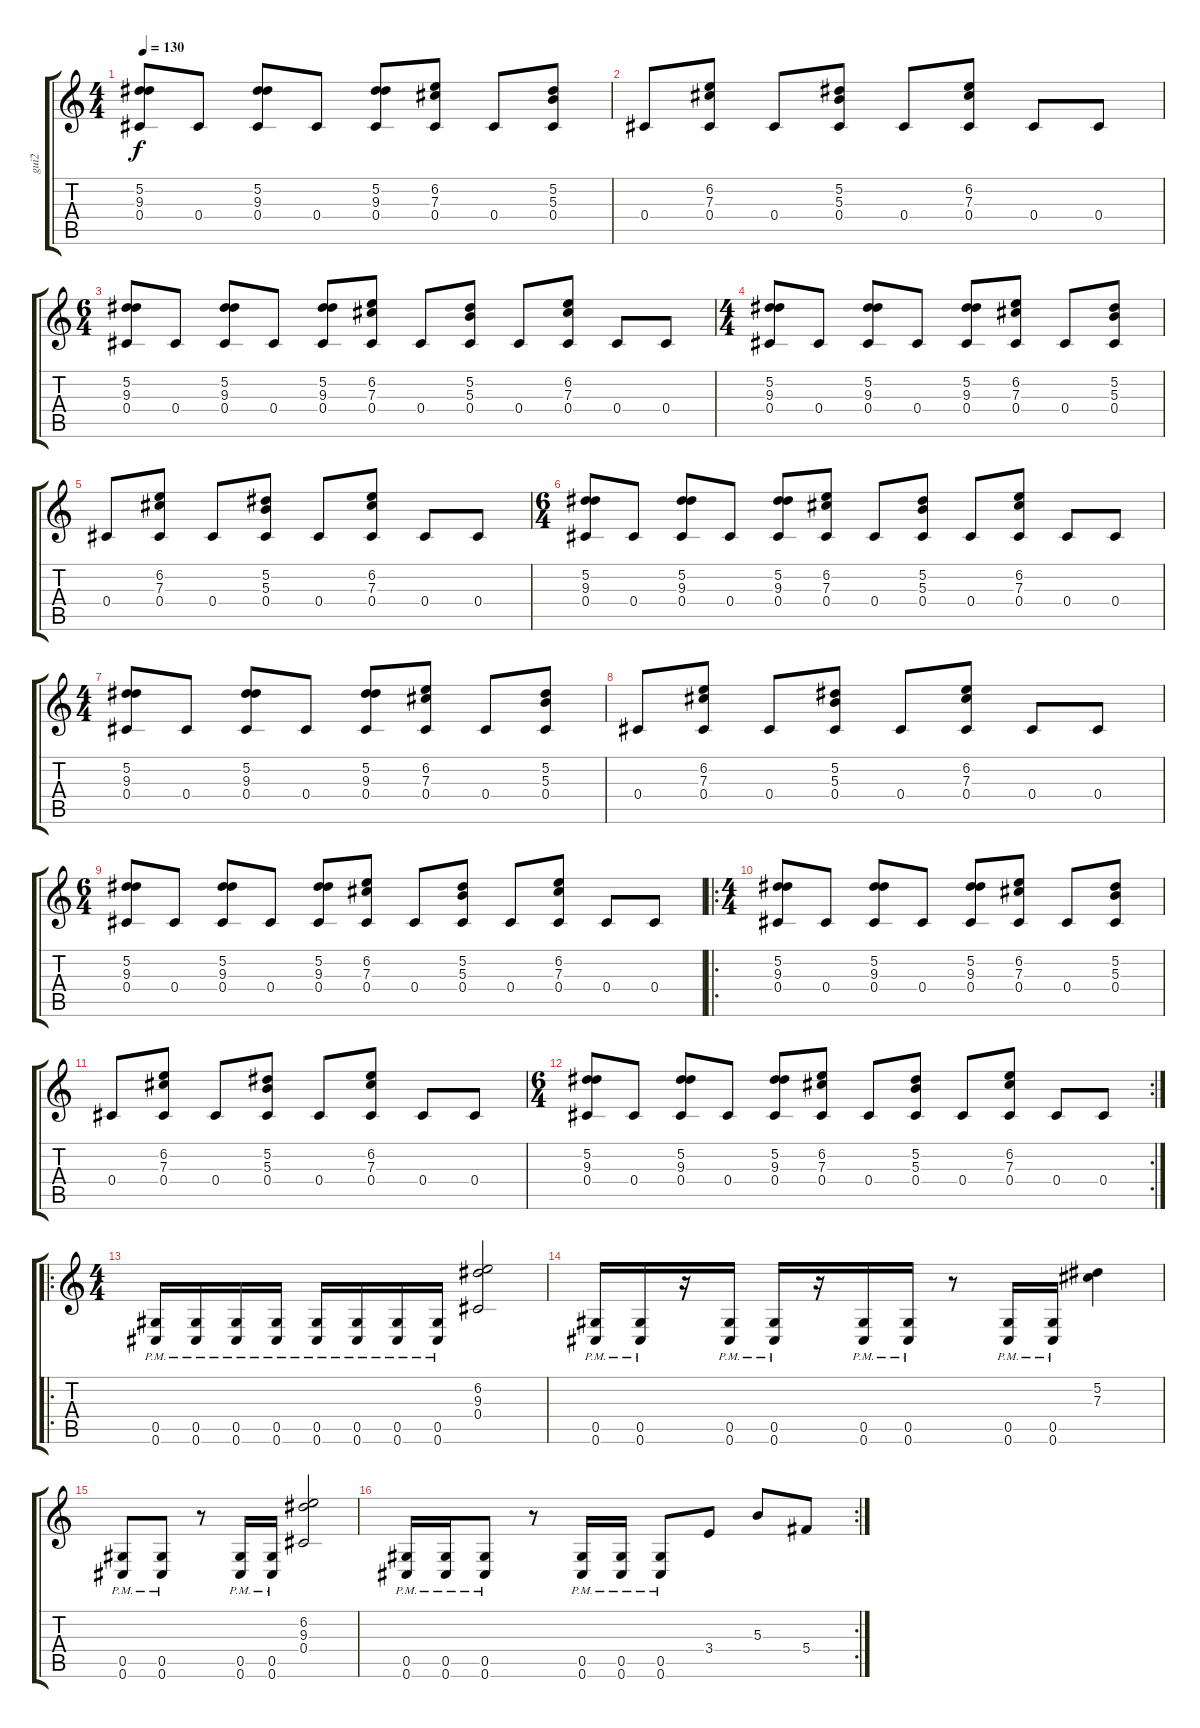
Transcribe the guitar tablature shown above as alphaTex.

\track ("gui2" "gui2") {instrument acousticguitarsteel}
\staff {score tabs}
\tuning (Eb4 Bb3 Gb3 Db3 Ab2 Db2) {hide}
\ts (4 4)
\tempo 130
\clef g2
\ks c
(5.2 9.3 0.4).8{dy f} 0.4.8 (5.2 9.3 0.4).8 0.4.8 (5.2 9.3 0.4).8 (6.2 7.3 0.4).8 0.4.8 (5.2 5.3 0.4).8 |
0.4.8 (6.2 7.3 0.4).8 0.4.8 (5.2 5.3 0.4).8 0.4.8 (6.2 7.3 0.4).8 0.4.8 0.4.8 |
\ts (6 4)
(5.2 9.3 0.4).8 0.4.8 (5.2 9.3 0.4).8 0.4.8 (5.2 9.3 0.4).8 (6.2 7.3 0.4).8 0.4.8 (5.2 5.3 0.4).8 0.4.8 (6.2 7.3 0.4).8 0.4.8 0.4.8 |
\ts (4 4)
(5.2 9.3 0.4).8 0.4.8 (5.2 9.3 0.4).8 0.4.8 (5.2 9.3 0.4).8 (6.2 7.3 0.4).8 0.4.8 (5.2 5.3 0.4).8 |
0.4.8 (6.2 7.3 0.4).8 0.4.8 (5.2 5.3 0.4).8 0.4.8 (6.2 7.3 0.4).8 0.4.8 0.4.8 |
\ts (6 4)
(5.2 9.3 0.4).8 0.4.8 (5.2 9.3 0.4).8 0.4.8 (5.2 9.3 0.4).8 (6.2 7.3 0.4).8 0.4.8 (5.2 5.3 0.4).8 0.4.8 (6.2 7.3 0.4).8 0.4.8 0.4.8 |
\ts (4 4)
(5.2 9.3 0.4).8 0.4.8 (5.2 9.3 0.4).8 0.4.8 (5.2 9.3 0.4).8 (6.2 7.3 0.4).8 0.4.8 (5.2 5.3 0.4).8 |
0.4.8 (6.2 7.3 0.4).8 0.4.8 (5.2 5.3 0.4).8 0.4.8 (6.2 7.3 0.4).8 0.4.8 0.4.8 |
\ts (6 4)
(5.2 9.3 0.4).8 0.4.8 (5.2 9.3 0.4).8 0.4.8 (5.2 9.3 0.4).8 (6.2 7.3 0.4).8 0.4.8 (5.2 5.3 0.4).8 0.4.8 (6.2 7.3 0.4).8 0.4.8 0.4.8 |
\ro
\ts (4 4)
(5.2 9.3 0.4).8 0.4.8 (5.2 9.3 0.4).8 0.4.8 (5.2 9.3 0.4).8 (6.2 7.3 0.4).8 0.4.8 (5.2 5.3 0.4).8 |
0.4.8 (6.2 7.3 0.4).8 0.4.8 (5.2 5.3 0.4).8 0.4.8 (6.2 7.3 0.4).8 0.4.8 0.4.8 |
\rc 2
\ts (6 4)
(5.2 9.3 0.4).8 0.4.8 (5.2 9.3 0.4).8 0.4.8 (5.2 9.3 0.4).8 (6.2 7.3 0.4).8 0.4.8 (5.2 5.3 0.4).8 0.4.8 (6.2 7.3 0.4).8 0.4.8 0.4.8 |
\ro
\ts (4 4)
(0.5{pm} 0.6{pm}).16 (0.5{pm} 0.6{pm}).16 (0.5{pm} 0.6{pm}).16 (0.5{pm} 0.6{pm}).16 (0.5{pm} 0.6{pm}).16 (0.5{pm} 0.6{pm}).16 (0.5{pm} 0.6{pm}).16 (0.5{pm} 0.6{pm}).16 (6.2 9.3 0.4).2 |
(0.5{pm} 0.6{pm}).16 (0.5{pm} 0.6{pm}).16 r.16 (0.5{pm} 0.6{pm}).16 (0.5{pm} 0.6{pm}).16 r.16 (0.5{pm} 0.6{pm}).16 (0.5{pm} 0.6{pm}).16 r.8 (0.5{pm} 0.6{pm}).16 (0.5{pm} 0.6{pm}).16 (5.2 7.3).4 |
(0.5{pm} 0.6{pm}).8 (0.5{pm} 0.6{pm}).8 r.8 (0.5{pm} 0.6{pm}).16 (0.5{pm} 0.6{pm}).16 (6.2 9.3 0.4).2 |
\rc 2
(0.5{pm} 0.6{pm}).16 (0.5{pm} 0.6{pm}).16 (0.5{pm} 0.6{pm}).8 r.8 (0.5{pm} 0.6{pm}).16 (0.5{pm} 0.6{pm}).16 (0.5{pm} 0.6{pm}).8 3.4.8 5.3.8 5.4.8
